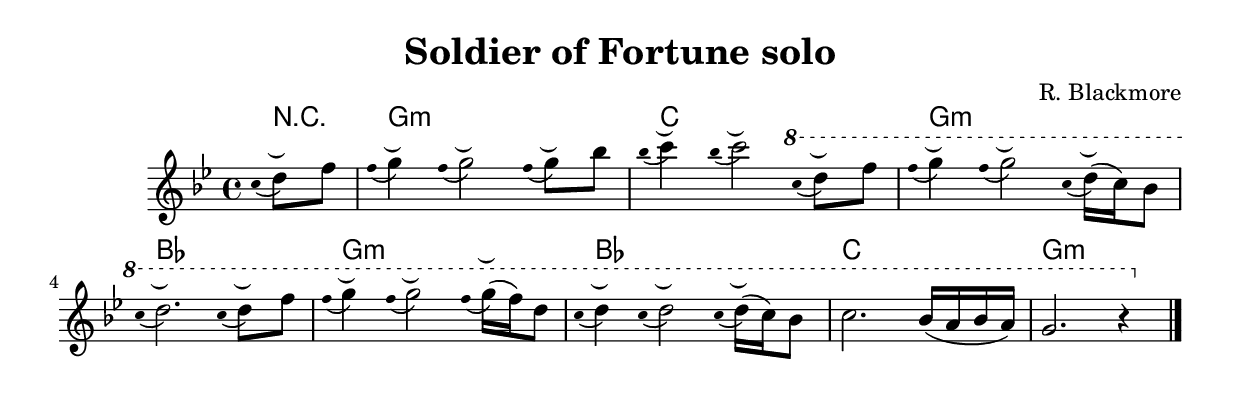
\version "2.12.2"
bendStart =
#(define-music-function (parser location noteA noteB) (ly:music? ly:music?)
	#{
		\override Staff.Stem #'transparent = ##t
		\appoggiatura{ $noteA } 
		\revert Staff.Stem #'transparent
		$noteB
	#})
	
BendSym = #(let ((m (make-music
			  'TextScriptEvent
			  'direction
			  1
			  'text
			  (markup
				#:line
				(#:rotate
				 -90
				 (#:halign
				  -1.0
				  (#:normal-text
				   (#:bold (#:fontsize 1 (#:magnify 0.9 ")"))))))))))
	m)


\header{
	title = "Soldier of Fortune solo"
	composer = "R. Blackmore"
}

Harmony = \chordmode{
	\partial 4 {r4|}
	g1:m | c | g:m | bes | g:m |
	bes | c | g:m |
}

Solo = \relative c''{
	\partial 4 {\bendStart c8 d8^\BendSym f |}
	\bendStart f8 g4^\BendSym \bendStart f8 g2^\BendSym \bendStart f8 g8^\BendSym bes8 |
	\bendStart bes8 c4^\BendSym \bendStart bes8 c2^\BendSym \ottava #1 \bendStart c8 d8^\BendSym f |
	\bendStart f8 g4^\BendSym \bendStart f8 g2^\BendSym  \bendStart c,8 d16^\BendSym (c) bes8 |
	\bendStart c8 d2.^\BendSym \bendStart c8 d8^\BendSym f |
	\bendStart f8 g4^\BendSym \bendStart f8 g2^\BendSym \bendStart f8 g16^\BendSym (f) d8 |
	\bendStart c8 d4^\BendSym \bendStart c8 d2^\BendSym \bendStart c8 d16^\BendSym (c) bes8 |
	c2. bes16 (a bes a) | g2. r4 \bar "|."
}

<<
	\new ChordNames{
		\Harmony
	}
	\new Staff{
		\clef treble \time 4/4 \key g \minor
		\Solo
	}
>>